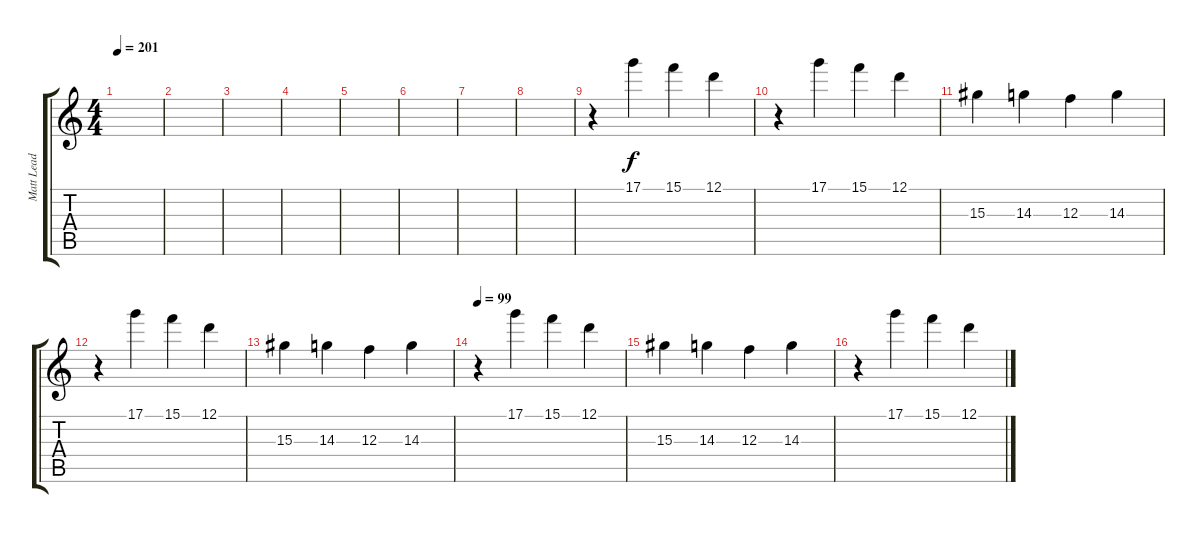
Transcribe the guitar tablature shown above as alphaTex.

\track ("Matt Lead" "Matt Lead") {instrument distortionguitar}
\staff {score tabs}
\tuning (D4 A3 F3 C3 G2 C2) {hide}
\ts (4 4)
\tempo 201
\clef g2
\ks c
|
|
|
|
|
|
|
|
r.4 17.1.4 15.1.4 12.1.4 |
r.4 17.1.4 15.1.4 12.1.4 |
15.3.4 14.3.4 12.3.4 14.3.4 |
r.4 17.1.4 15.1.4 12.1.4 |
15.3.4 14.3.4 12.3.4 14.3.4 |
\tempo 99
r.4 17.1.4 15.1.4 12.1.4 |
15.3.4 14.3.4 12.3.4 14.3.4 |
r.4 17.1.4 15.1.4 12.1.4
